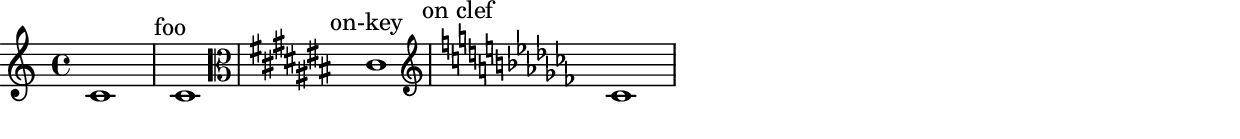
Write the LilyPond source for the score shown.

%% Generated by lilypond-book
%% Options: [exampleindent=10.16\mm,indent=0\mm,line-width=160\mm,paper-height=845.047\pt,paper-width=597.508\pt,papersize='(cons (* 597.508 pt) (* 845.047 pt))]
\include "lilypond-book-preamble.ly"


% ****************************************************************
% Start cut-&-pastable-section
% ****************************************************************

#(ly:set-option 'eps-box-padding 3.000000)



\paper {
  #(set-paper-size '(cons (* 597.508 pt) (* 845.047 pt)))
  indent = 0\mm
  line-width = 160\mm
  % offset the left padding, also add 1mm as lilypond creates cropped
  % images with a little space on the right
  line-width = #(- line-width (* mm  3.000000) (* mm 1))
}

\layout {
  
}




% ****************************************************************
% ly snippet:
% ****************************************************************
\sourcefilename "/lilypond-2.25.20/input/regression/rehearsal-mark-align.ly"
\sourcefileline 0

\header {

  texidoc = "Marks are put on top a breakable symbol,
  according to the value of @code{break-align-symbols} grob property.
  The same holds for @code{BarNumber} grobs."

}

\version "2.23.14"
  
\relative {
  c'1 \textMark "foo"
  c1
  \key cis \major
  \clef alto
  \override Score.TextMark.break-align-symbols = #'(key-signature)
  \textMark "on-key"
  cis
  \key ces \major
  \override Score.TextMark.break-align-symbols = #'(clef)
  \clef treble
  \textMark "on clef"
  ces
}



% ****************************************************************
% end ly snippet
% ****************************************************************
